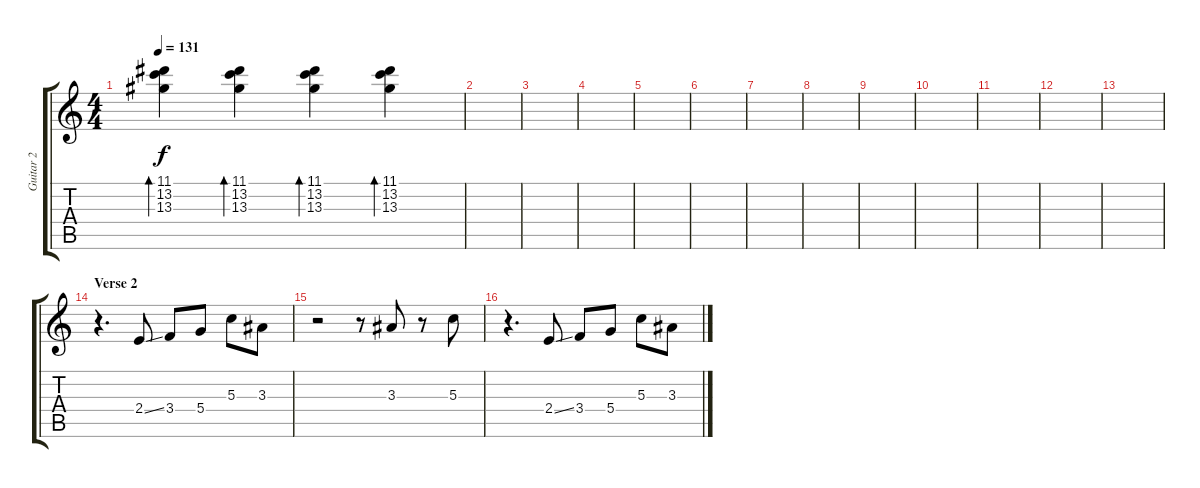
\track ("Guitar 2" "Guitar 2") {instrument electricguitarjazz}
\staff {score tabs}
\tuning (E4 B3 G3 D3 A2 E2) {hide}
\ts (4 4)
\tempo 131
\clef g2
\ks c
(11.1 13.2 13.3).4{bd 120 dy f} (11.1 13.2 13.3).4{bd 120} (11.1 13.2 13.3).4{bd 120} (11.1 13.2 13.3).4{bd 120} |
|
|
|
|
|
|
|
|
|
|
|
|
\section ("" "Verse 2")
r.4{d volume 13} 2.4{ss}.8 3.4.8 5.4.8 5.3.8 3.3.8 |
r.2 r.8 3.3.8 r.8 5.3.8 |
r.4{d} 2.4{ss}.8 3.4.8 5.4.8 5.3.8 3.3.8
